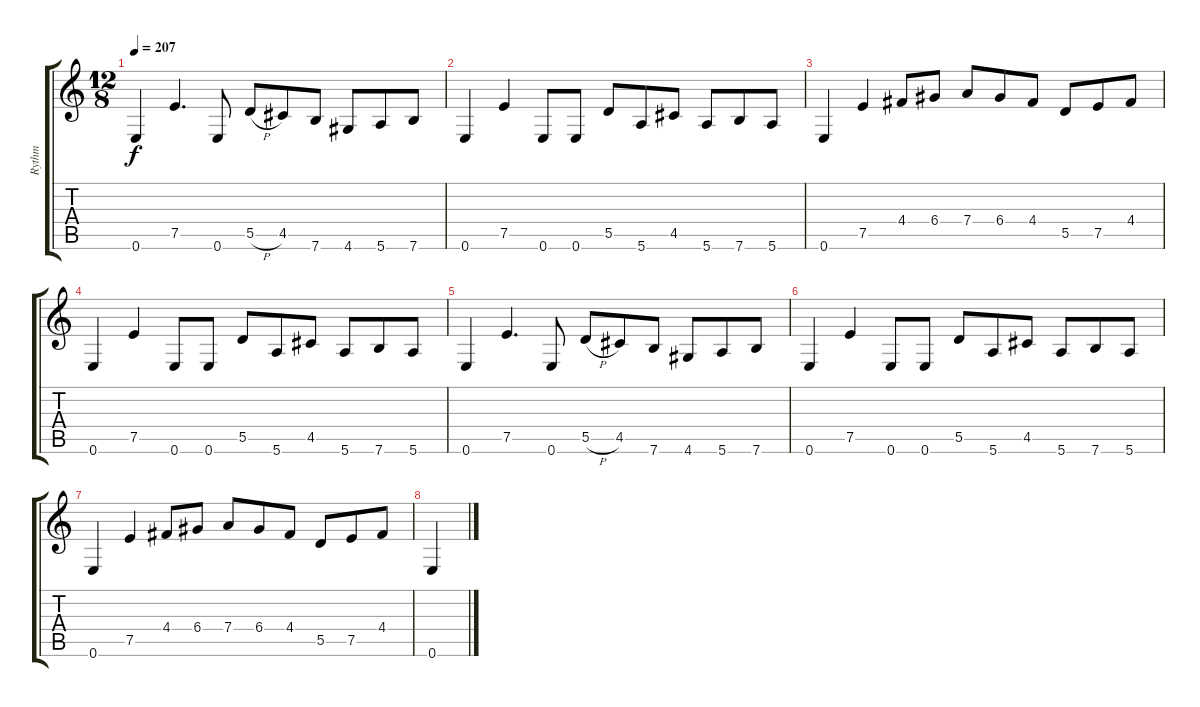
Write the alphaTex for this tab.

\track ("Rythm" "Rythm") {instrument acousticguitarsteel}
\staff {score tabs}
\tuning (E4 B3 G3 D3 A2 E2) {hide}
\ts (12 8)
\tempo 207
\clef g2
\ks c
0.6.4{dy f} 7.5.4{d} 0.6.8 5.5{h}.8 4.5.8 7.6.8 4.6.8 5.6.8 7.6.8 |
0.6.4 7.5.4 0.6.8 0.6.8 5.5.8 5.6.8 4.5.8 5.6.8 7.6.8 5.6.8 |
0.6.4 7.5.4 4.4.8 6.4.8 7.4.8 6.4.8 4.4.8 5.5.8 7.5.8 4.4.8 |
0.6.4 7.5.4 0.6.8 0.6.8 5.5.8 5.6.8 4.5.8 5.6.8 7.6.8 5.6.8 |
0.6.4 7.5.4{d} 0.6.8 5.5{h}.8 4.5.8 7.6.8 4.6.8 5.6.8 7.6.8 |
0.6.4 7.5.4 0.6.8 0.6.8 5.5.8 5.6.8 4.5.8 5.6.8 7.6.8 5.6.8 |
0.6.4 7.5.4 4.4.8 6.4.8 7.4.8 6.4.8 4.4.8 5.5.8 7.5.8 4.4.8 |
0.6.4
